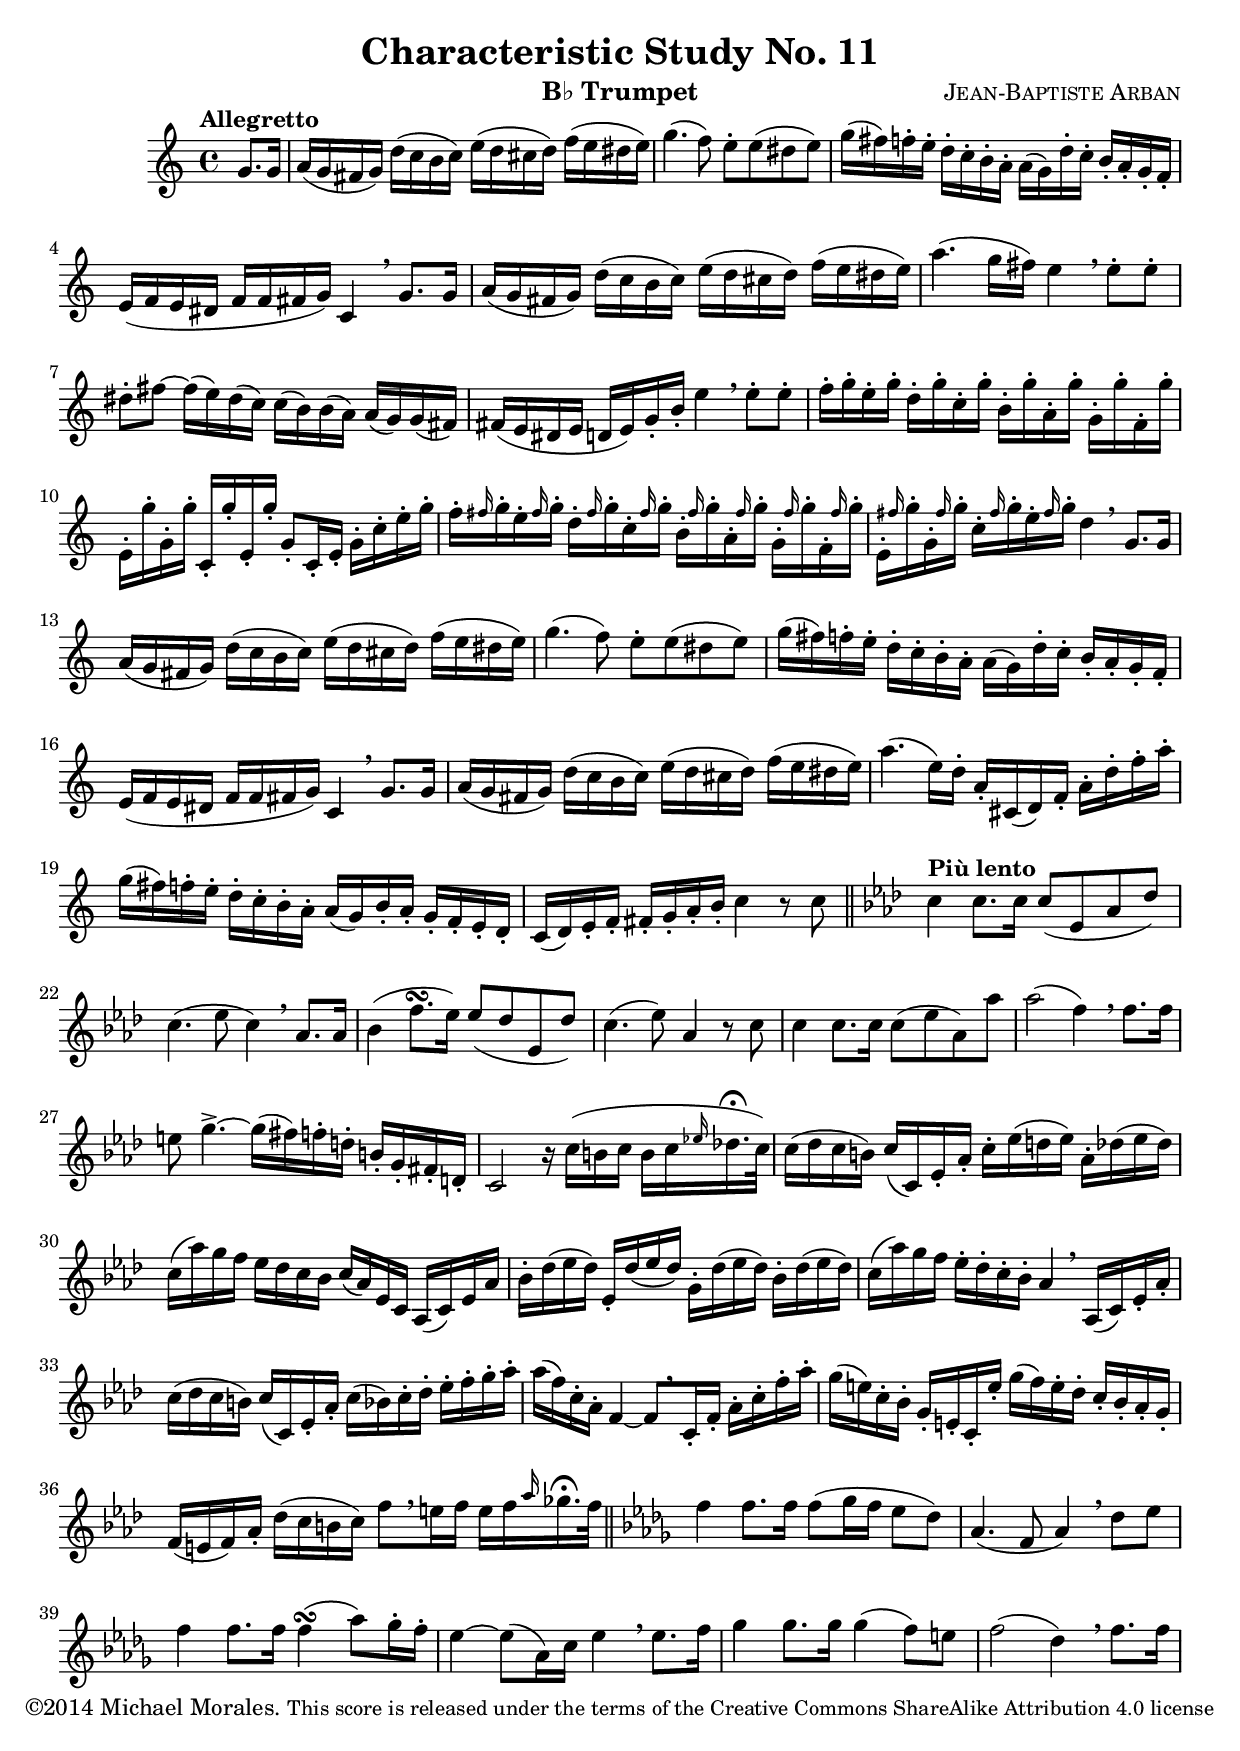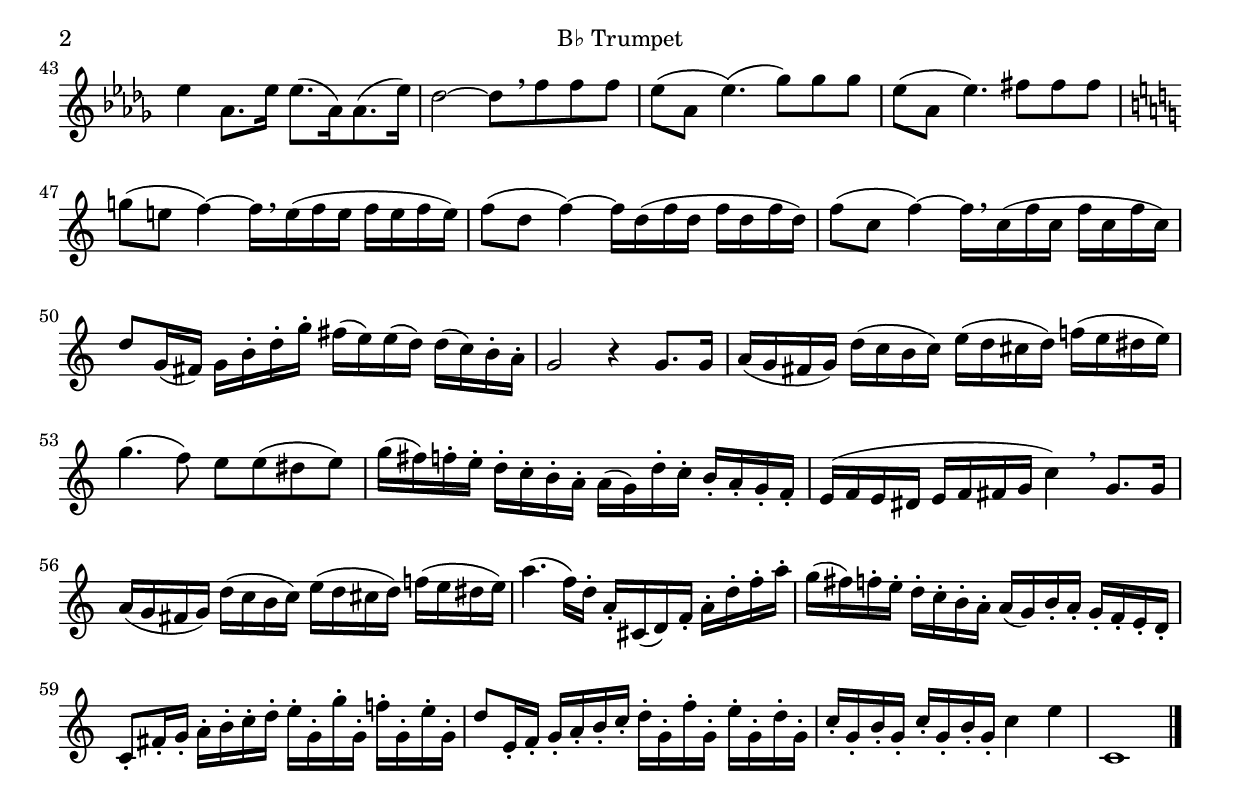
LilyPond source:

%%%%%%%%%%%%%%%%%%%%%%%%%%%%%%%%%%%%%%%%%%%%%%%%%%%%%
% This Lilypond file is copyrighted and is released %
% under the terms of the CC-BY-SA 4.0 license       %
% https://creativecommons.org/licenses/by-sa/4.0/   %
% This score last updated 15 November 2014.         %
%						    %
% Contact me at mikemoral [at] live [dot] com.      %
% Version 1 completed 2014-11-15 05:15 PDT          %
%%%%%%%%%%%%%%%%%%%%%%%%%%%%%%%%%%%%%%%%%%%%%%%%%%%%%
%\version "2.18.2"
\version "2.14.2"

\header {
  title      = "Characteristic Study No. 11"
  composer   = \markup { \smallCaps "Jean-Baptiste Arban" }
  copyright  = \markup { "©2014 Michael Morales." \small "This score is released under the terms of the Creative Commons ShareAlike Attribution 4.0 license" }
  instrument = \markup { "B♭ Trumpet" }
}

global = {
  \key c \major
  \time 4/4
  \partial 4 
  %\tempo "Allegretto"
}

trumpetBb = \relative c'' {
  \global
  \transposition bes
  % Music follows here.
  \tempo "Allegretto"
  g8. g16
  a16( g fis g) d'( c b c) e( d cis d) f( e dis e)
  g4.( f8) e8-. e( dis e)
  g16( fis) f-. e-. d16-. c-. b-. a-. a([ g) d'-. c-.] b-. a-. g-. f-.
  e( f e dis f f fis g) c,4 \breathe g'8. g16
  a16( g fis g) d'( c b c) e( d cis d) f( e dis e)
  a4.( g16 fis) e4 \breathe e8-. e-.
  dis8-. fis ~ fis16( e) dis( c) c( b) b( a) a( g) g( fis)
  fis( e dis e d e) g-. b-. e4 \breathe e8-. e-.
  f16-. g-. e-. g-. d-. g-. c,-. g'-. b,-. g'-. a,-. g'-. g,-. g'-. f,-. g'-.
  e,-. g'-. g,-. g'-. c,,-. g''-. e,-. g'-. g,8-.[ c,16-. e-.] g-. c-. e-. g-.
  f16-. \grace fis g-. e-. \grace fis g-. d-. \grace fis g-. c,-. \grace fis g-. b,-. \grace fis' g-. a,-. \grace fis' g-. g,-. \grace fis' g-. f,-. \grace fis' g-.
  e,-. \grace fis' g-. g,-. \grace fis' g-. c,-. \grace fis g-. e-.\grace fis g-. d4 \breathe g,8. g16
  a16( g fis g) d'( c b c) e( d cis d) f( e dis e)
  g4.( f8) e8-. e( dis e)
  g16( fis) f-. e-. d16-. c-. b-. a-. a([ g) d'-. c-.] b-. a-. g-. f-.
  e( f e dis f f fis g) c,4 \breathe g'8. g16
  a16( g fis g) d'( c b c) e( d cis d) f( e dis e)
  a4. ( e16) d-. a-. cis,( d) f-. a-. d-. f-. a-.
  g( fis) f-. e-. d-. c-. b-. a-. a( g) b-. a-. g-. f-. e-. d-.
  c( d) e-. f-. fis-. g-. a-. b-. c4 r8 c8 \bar "||"
  \key aes \major \tempo "Più lento" c4 c8. c16 c8( ees, aes des)
  c4.( ees8 c4) \breathe aes8. aes16
  bes4( f'8. \turn [ ees16]) ees8( des ees, des')
  c4.( ees8) aes,4 r8 c8
  c4 c8.[ c16] c8( ees aes,) aes'
  aes2( f4) \breathe f8.[ f16]
  e8 g4.-> ~ g16[( fis) f-. d-.] b-.[ g-. fis-. d-.]
  c2 r16 c'16([ b c] b[ c \grace ees! des!16.-\fermata c32])
  c16( des c b) c[( c,) ees-. aes-.] c-.[ ees( d ees)] aes,-. des( ees des)
  c16( aes') g f ees des c bes c( aes) ees c aes( c) ees aes
  bes-. des( ees des) ees,-. des'( ees des) g,-. des'( ees des) bes-. des( ees des)
  c( aes') g f ees-. des-. c-. bes-. aes4 \breathe aes,16( c) ees-. aes-.
  c( des c b) c( c,) ees-. aes-. c( bes) c-. des-. ees-. f-. g-. aes-. %bar 33
  aes( f) c-. aes-. f4 ~ f8[ \breathe c16-. f-.] aes-. c-. f-. aes-.
  g( e) c-. bes-. g-. e-. c-. e'-. g( f) e-. des-. c-. bes-. aes-. g-. %is the 3rd E a flat note? -- bar 35
  f( e f) aes-. des( c b c) f8[ \breathe e16 f] e f \grace aes ges16.-\fermata f32 \bar "||"
  \key des \major f4 f8. f16 f8[( ges16 f] ees8 des)
  aes4.( f8 aes4) \breathe des8 ees
  f4 f8. f16 f4( \turn aes8) ges16-. f-.
  ees4 ~ ees8( aes,16) c ees4 \breathe ees8. f16
  ges4 ges8. ges16 ges4( f8) e
  f2( des4) \breathe f8. f16
  ees4 aes,8. ees'16 ees8.[( aes,16) aes8.( ees'16)]
  des2 ~ des8[ \breathe f f f]
  ees( aes, ees'4.)( ges8) ges ges
  ees8( aes, ees'4.) fis8 fis fis
  \key c \major g!8( e! f4) ~ f16[ \breathe e( f e] f16 e f e)
  f8( d f4) ~ f16 d( f d f d f d)
  f8( c f4) ~ f16[ \breathe c( f c] f c f c)
  d8 g,16( fis) g b-. d-. g-. fis( e) e( d) d( c) b-. a-.
  g2 r4 g8. g16
  a16( g fis g) d'( c b c) e( d cis d) f!( e dis e)
  g4.( f8) e8 e( dis e)
  g16( fis) f-. e-. d-. c-. b-. a-. a( g) d'-. c-. b-. a-. g-. f-.
  e( f e dis e f fis g c4) \breathe g8. g16
  a16( g fis g) d'( c b c) e( d cis d) f!( e dis e)
  a4.( f16) d-. a16-. cis,-( d) f-. a-. d-. f-. a-.
  g16( fis) f-. e-. d-. c-. b-. a-. a( g) b-. a-. g-. f-. e-. d-.
  c8-. fis16-. g-. a-. b-. c-. d-. e-. g,-. g'-. g,-. f'!-. g,-. e'-. g,-.
  d'8 e,16-. f-. g-. a-. b-. c-. d-. g,-. f'-. g,-. e'-. g,-. d'-. g,-.
  c-. g-. b-. g-. c-. g-. b-. g-. c4 e
  c,1  \bar "|."
}

\score {
  \new Staff \with {
    %%instrumentName = "Trumpet in Bb"
    midiInstrument = "trumpet"
  } \trumpetBb
  \layout { }
  %\midi {
  %  \tempo 4=100
  %}
}